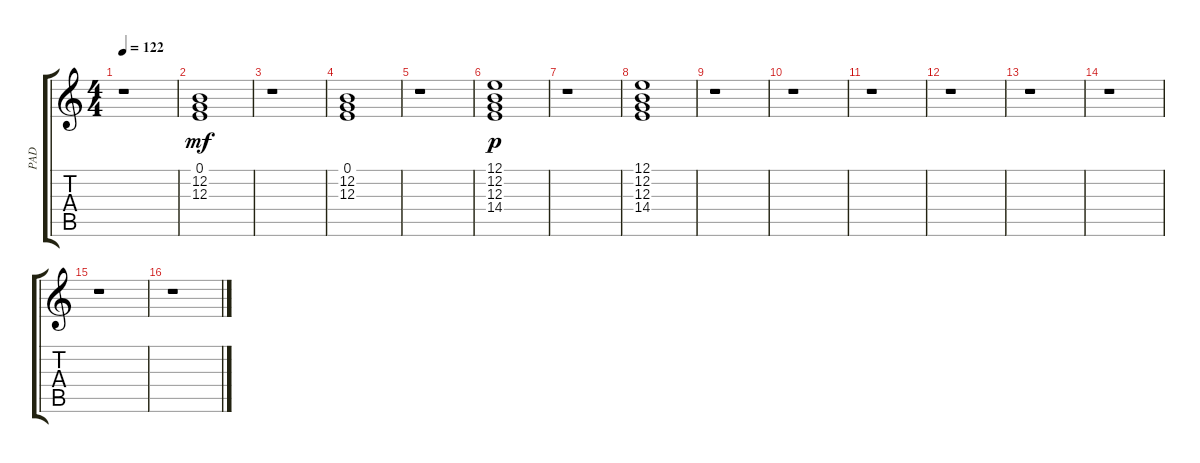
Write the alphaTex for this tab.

\track ("PAD" "PAD") {instrument choiraahs}
\staff {score tabs}
\tuning (E4 B3 G3 D3 A2 E2) {hide}
\ts (4 4)
\tempo 122
\clef g2
\ks c
r.1{dy f} |
(0.1 12.2 12.3).1{dy mf} |
r.1 |
(0.1 12.2 12.3).1 |
r.1 |
(12.1 12.2 12.3 14.4).1{dy p} |
r.1 |
(12.1 12.2 12.3 14.4).1 |
r.1 |
r.1 |
r.1 |
r.1 |
r.1 |
r.1 |
r.1 |
r.1
